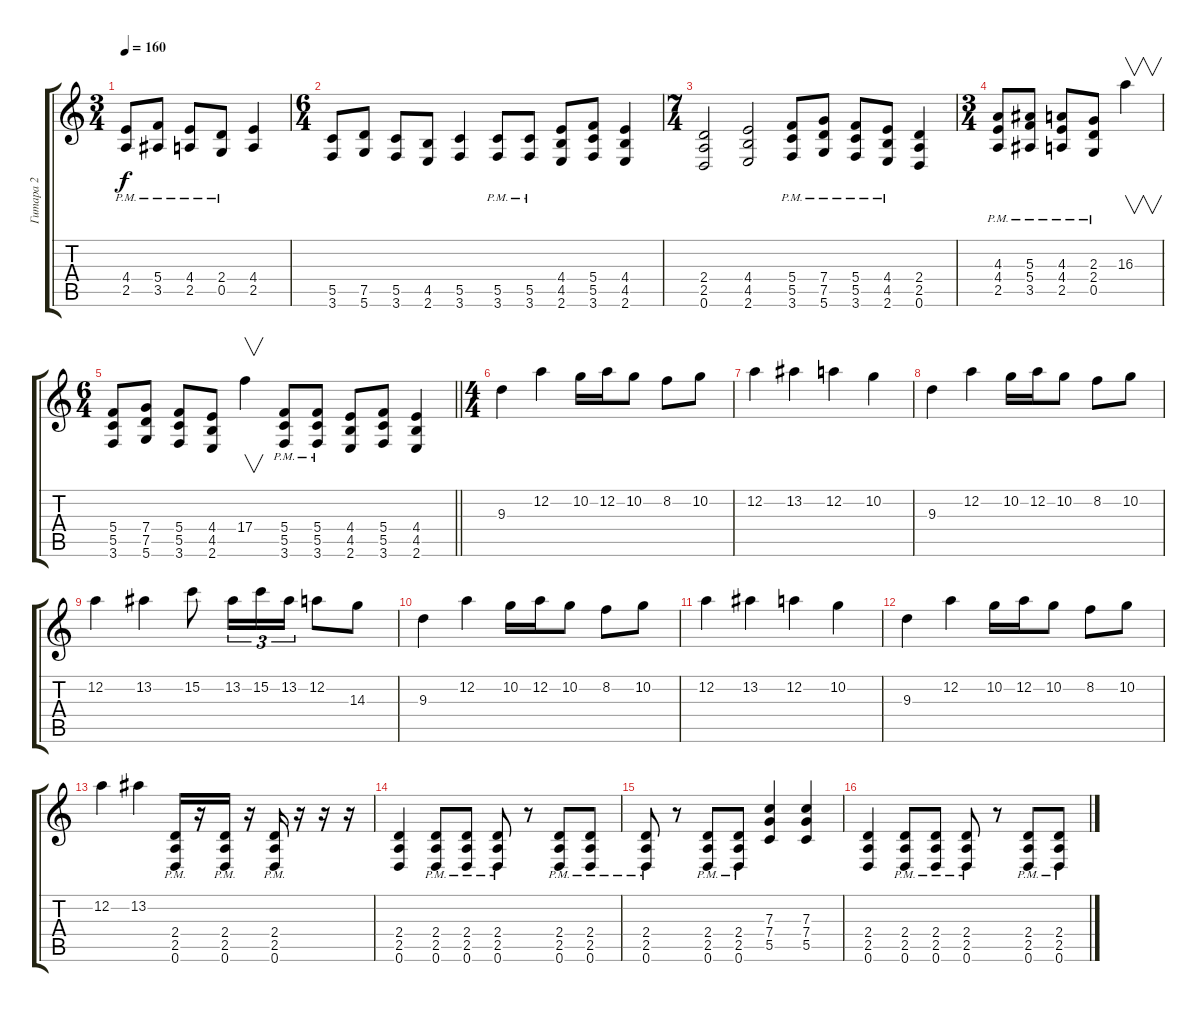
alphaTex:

\track ("Гитара 2" "Гитара 2") {instrument overdrivenguitar}
\staff {score tabs}
\tuning (D4 A3 F3 C3 G2 D2) {hide}
\ts (3 4)
\tempo 160
\clef g2
\ks c
(4.4{pm} 2.5{pm}).8{dy f} (5.4{pm} 3.5{pm}).8 (4.4{pm} 2.5{pm}).8 (2.4{pm} 0.5{pm}).8 (4.4 2.5).4 |
\ts (6 4)
(5.5 3.6).8 (7.5 5.6).8 (5.5 3.6).8 (4.5 2.6).8 (5.5 3.6).4 (5.5{pm} 3.6{pm}).8 (5.5{pm} 3.6{pm}).8 (4.4 4.5 2.6).8 (5.4 5.5 3.6).8 (4.4 4.5 2.6).4 |
\ts (7 4)
(2.4 2.5 0.6).2 (4.4 4.5 2.6).2 (5.4 5.5{pm} 3.6{pm}).8 (7.4 7.5{pm} 5.6{pm}).8 (5.4 5.5{pm} 3.6{pm}).8 (4.4 4.5{pm} 2.6{pm}).8 (2.4 2.5 0.6).4 |
\ts (3 4)
(4.3 4.4{pm} 2.5{pm}).8 (5.3 5.4{pm} 3.5{pm}).8 (4.3 4.4{pm} 2.5{pm}).8 (2.3 2.4{pm} 0.5{pm}).8 16.3.4{v} |
\ts (6 4)
\barLineRight lightlight
(5.4 5.5 3.6).8 (7.4 7.5 5.6).8 (5.4 5.5 3.6).8 (4.4 4.5 2.6).8 17.4.4{v} (5.4 5.5{pm} 3.6{pm}).8 (5.4 5.5{pm} 3.6{pm}).8 (4.4 4.5 2.6).8 (5.4 5.5 3.6).8 (4.4 4.5 2.6).4 |
\ts (4 4)
\section ("" "")
9.3.4 12.2.4 10.2.16 12.2.16 10.2.8 8.2.8 10.2.8 |
12.2.4 13.2.4 12.2.4 10.2.4 |
9.3.4 12.2.4 10.2.16 12.2.16 10.2.8 8.2.8 10.2.8 |
12.2.4 13.2.4 15.2.8 13.2.16{tu (3 2)} 15.2.16{tu (3 2)} 13.2.16{tu (3 2)} 12.2.8 14.3.8 |
9.3.4 12.2.4 10.2.16 12.2.16 10.2.8 8.2.8 10.2.8 |
12.2.4 13.2.4 12.2.4 10.2.4 |
9.3.4 12.2.4 10.2.16 12.2.16 10.2.8 8.2.8 10.2.8 |
12.2.4 13.2.4 (2.4{pm} 2.5{pm} 0.6{pm}).16 r.16 (2.4{pm} 2.5{pm} 0.6{pm}).16 r.16 (2.4{pm} 2.5{pm} 0.6{pm}).16 r.16 r.16 r.16 |
(2.4 2.5 0.6).4 (2.4{pm} 2.5{pm} 0.6{pm}).8 (2.4{pm} 2.5{pm} 0.6{pm}).8 (2.4{pm} 2.5{pm} 0.6{pm}).8 r.8 (2.4{pm} 2.5{pm} 0.6{pm}).8 (2.4{pm} 2.5{pm} 0.6{pm}).8 |
(2.4{pm} 2.5{pm} 0.6{pm}).8 r.8 (2.4{pm} 2.5{pm} 0.6{pm}).8 (2.4{pm} 2.5{pm} 0.6{pm}).8 (7.3 7.4 5.5).4 (7.3 7.4 5.5).4 |
(2.4 2.5 0.6).4 (2.4{pm} 2.5{pm} 0.6{pm}).8 (2.4{pm} 2.5{pm} 0.6{pm}).8 (2.4{pm} 2.5{pm} 0.6{pm}).8 r.8 (2.4{pm} 2.5{pm} 0.6{pm}).8 (2.4{pm} 2.5{pm} 0.6{pm}).8
